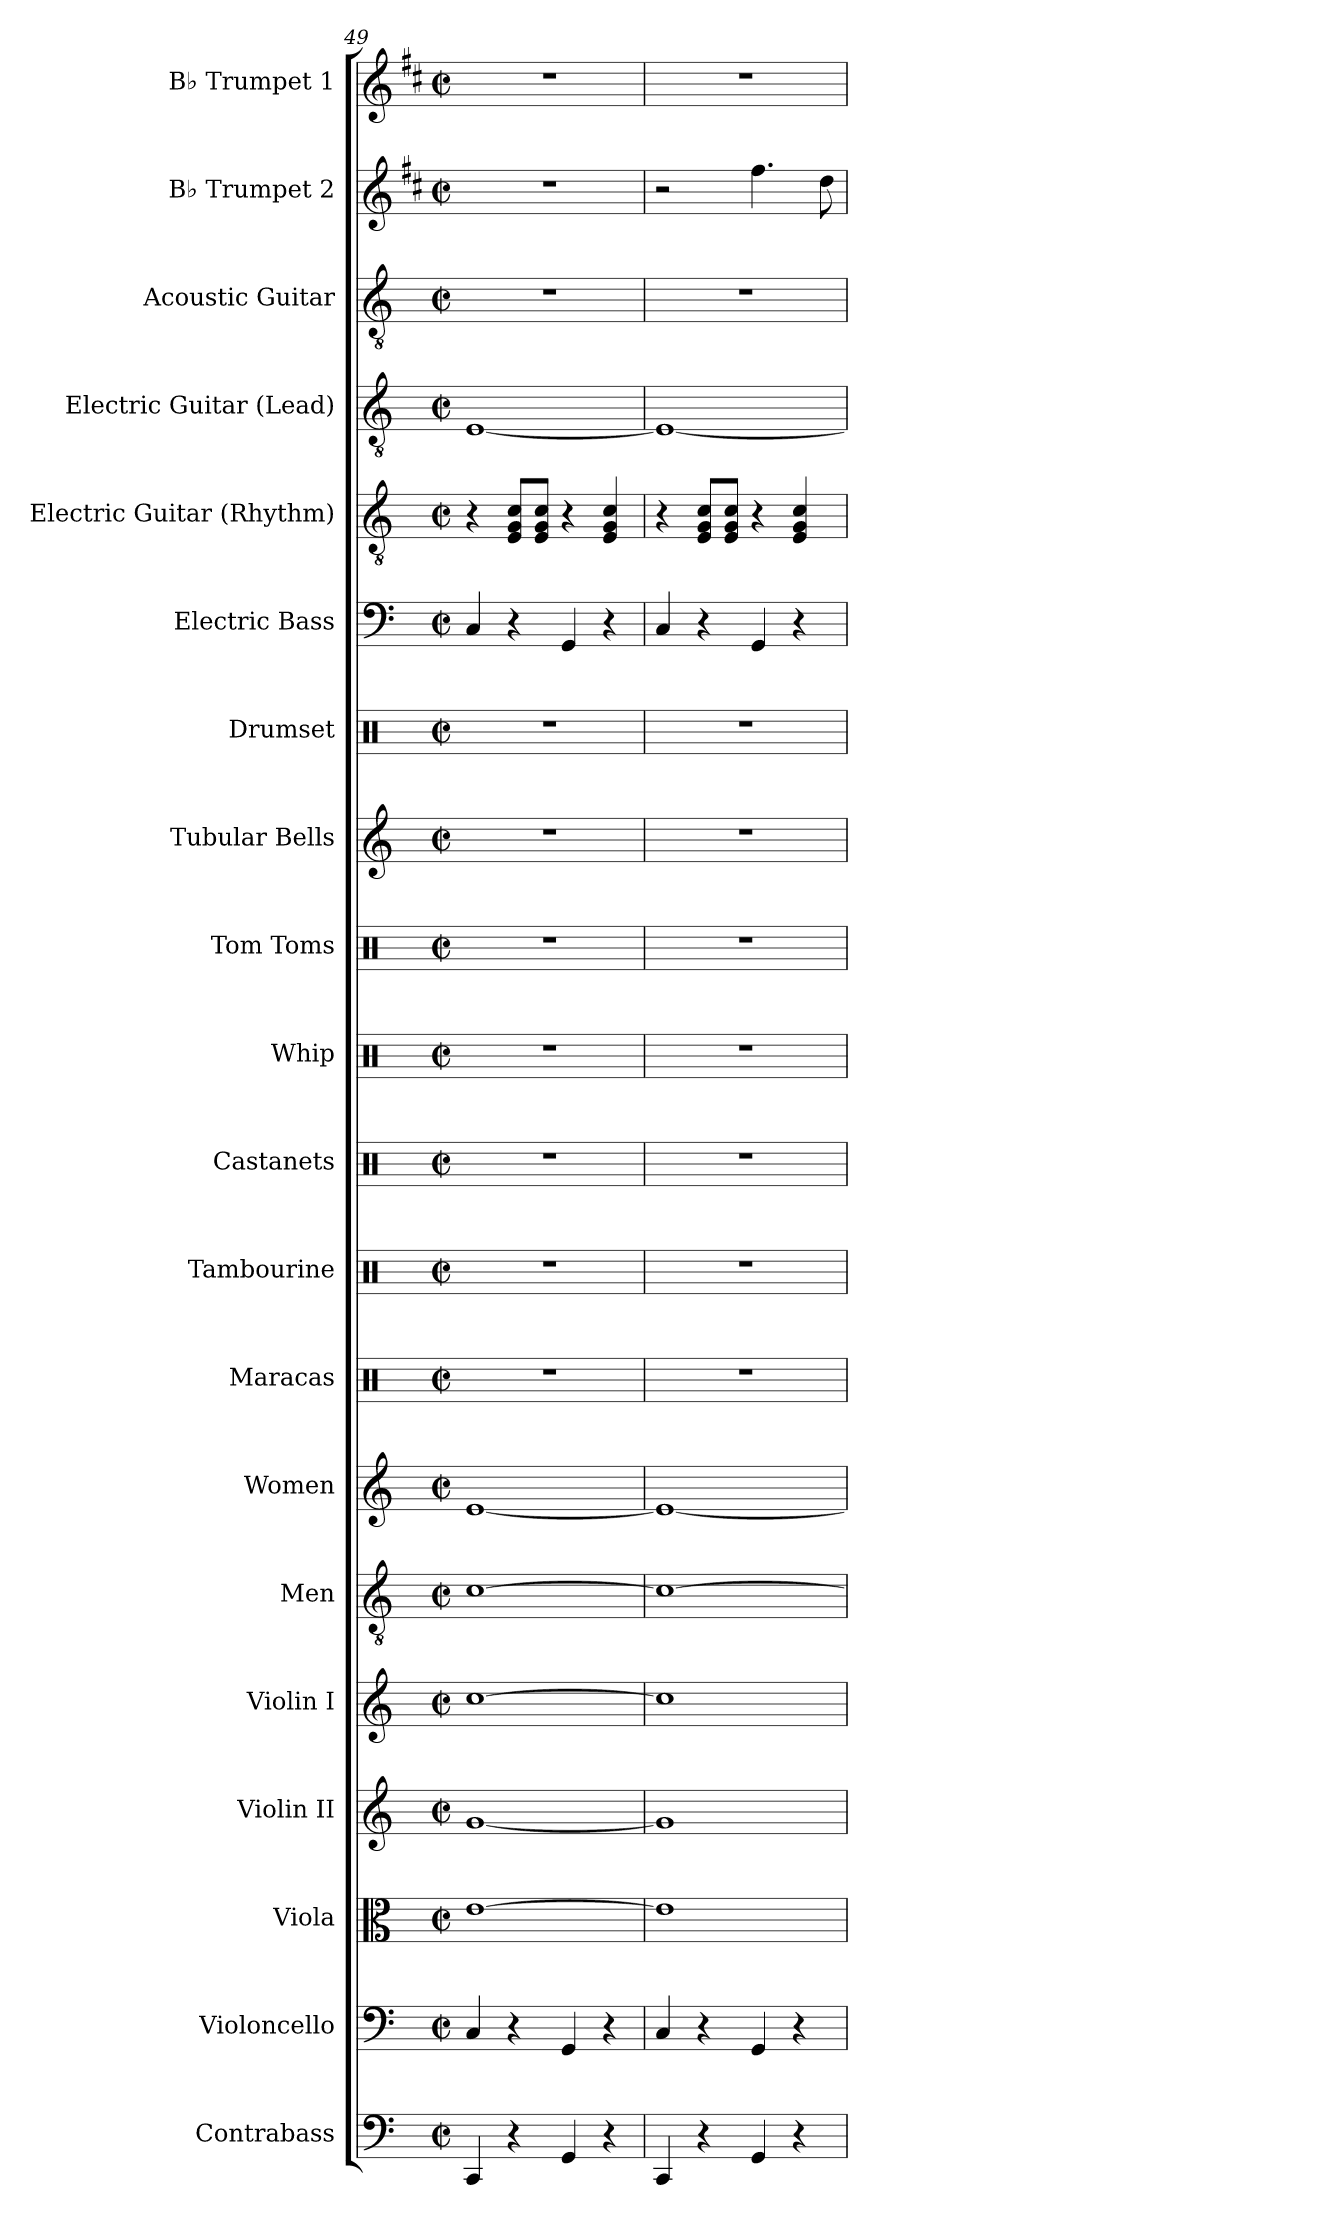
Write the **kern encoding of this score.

**kern	**kern	**kern	**kern	**kern	**kern	**kern	**kern	**kern	**kern	**kern	**kern	**kern	**kern	**kern	**kern	**kern	**kern	**kern	**kern
*part20	*part19	*part18	*part17	*part16	*part15	*part14	*part13	*part12	*part11	*part10	*part9	*part8	*part7	*part6	*part5	*part4	*part3	*part2	*part1
*staff20	*staff19	*staff18	*staff17	*staff16	*staff15	*staff14	*staff13	*staff12	*staff11	*staff10	*staff9	*staff8	*staff7	*staff6	*staff5	*staff4	*staff3	*staff2	*staff1
*I"Contrabass	*I"Violoncello	*I"Viola	*I"Violin II	*I"Violin I	*I"Men	*I"Women	*I"Maracas	*I"Tambourine	*I"Castanets	*I"Whip	*I"Tom Toms	*I"Tubular Bells	*I"Drumset	*I"Electric Bass	*I"Electric Guitar (Rhythm)	*I"Electric Guitar (Lead)	*I"Acoustic Guitar	*I"B♭ Trumpet 2	*I"B♭ Trumpet 1
*I'Cb.	*I'Vc.	*I'Vla.	*I'Vln. II	*I'Vln. I	*I'Men.	*I'Wo.	*I'Mrcs.	*I'Tamb.	*I'Cst.	*I'Wh.	*I'Toms	*I'Tu. Be.	*I'Drs.	*I'El. B.	*I'El. Guit. (R)	*I'El. Guit. (L)	*I'Guit.	*I'B♭ Tpt. 2	*I'B♭ Tpt. 1
*clefF4	*clefF4	*clefC3	*clefG2	*clefG2	*clefGv2	*clefG2	*clefX	*clefX	*clefX	*clefX	*clefX	*clefG2	*clefX	*clefF4	*clefGv2	*clefGv2	*clefGv2	*clefG2	*clefG2
*ITrd7c12	*	*	*	*	*	*	*	*	*	*	*	*	*	*ITrd7c12	*	*	*	*ITrd1c2	*ITrd1c2
*k[]	*k[]	*k[]	*k[]	*k[]	*k[]	*k[]	*k[]	*k[]	*k[]	*k[]	*k[]	*k[]	*k[]	*k[]	*k[]	*k[]	*k[]	*k[]	*k[]
*M2/2	*M2/2	*M2/2	*M2/2	*M2/2	*M2/2	*M2/2	*M2/2	*M2/2	*M2/2	*M2/2	*M2/2	*M2/2	*M2/2	*M2/2	*M2/2	*M2/2	*M2/2	*M2/2	*M2/2
*met(c|)	*met(c|)	*met(c|)	*met(c|)	*met(c|)	*met(c|)	*met(c|)	*met(c|)	*met(c|)	*met(c|)	*met(c|)	*met(c|)	*met(c|)	*met(c|)	*met(c|)	*met(c|)	*met(c|)	*met(c|)	*met(c|)	*met(c|)
=49	=49	=49	=49	=49	=49	=49	=49	=49	=49	=49	=49	=49	=49	=49	=49	=49	=49	=49	=49
4CCC/	4C/	[1e	[1g	[1cc	[1c	[1e	1r	1r	1r	1r	1r	1r	1r	4CC/	4r	[1E	1r	1r	1r
4r	4r	.	.	.	.	.	.	.	.	.	.	.	.	4r	8E/ 8G/ 8c/L	.	.	.	.
.	.	.	.	.	.	.	.	.	.	.	.	.	.	.	8E/ 8G/ 8c/J	.	.	.	.
4GGG/	4GG/	.	.	.	.	.	.	.	.	.	.	.	.	4GGG/	4r	.	.	.	.
4r	4r	.	.	.	.	.	.	.	.	.	.	.	.	4r	4E/ 4G/ 4c/	.	.	.	.
=50	=50	=50	=50	=50	=50	=50	=50	=50	=50	=50	=50	=50	=50	=50	=50	=50	=50	=50	=50
4CCC/	4C/	1e]	1g]	1cc]	1c_	1e_	1r	1r	1r	1r	1r	1r	1r	4CC/	4r	1E_	1r	2r	1r
4r	4r	.	.	.	.	.	.	.	.	.	.	.	.	4r	8E/ 8G/ 8c/L	.	.	.	.
.	.	.	.	.	.	.	.	.	.	.	.	.	.	.	8E/ 8G/ 8c/J	.	.	.	.
4GGG/	4GG/	.	.	.	.	.	.	.	.	.	.	.	.	4GGG/	4r	.	.	4.ee\	.
4r	4r	.	.	.	.	.	.	.	.	.	.	.	.	4r	4E/ 4G/ 4c/	.	.	.	.
.	.	.	.	.	.	.	.	.	.	.	.	.	.	.	.	.	.	8cc\	.
=	=	=	=	=	=	=	=	=	=	=	=	=	=	=	=	=	=	=	=
*-	*-	*-	*-	*-	*-	*-	*-	*-	*-	*-	*-	*-	*-	*-	*-	*-	*-	*-	*-
